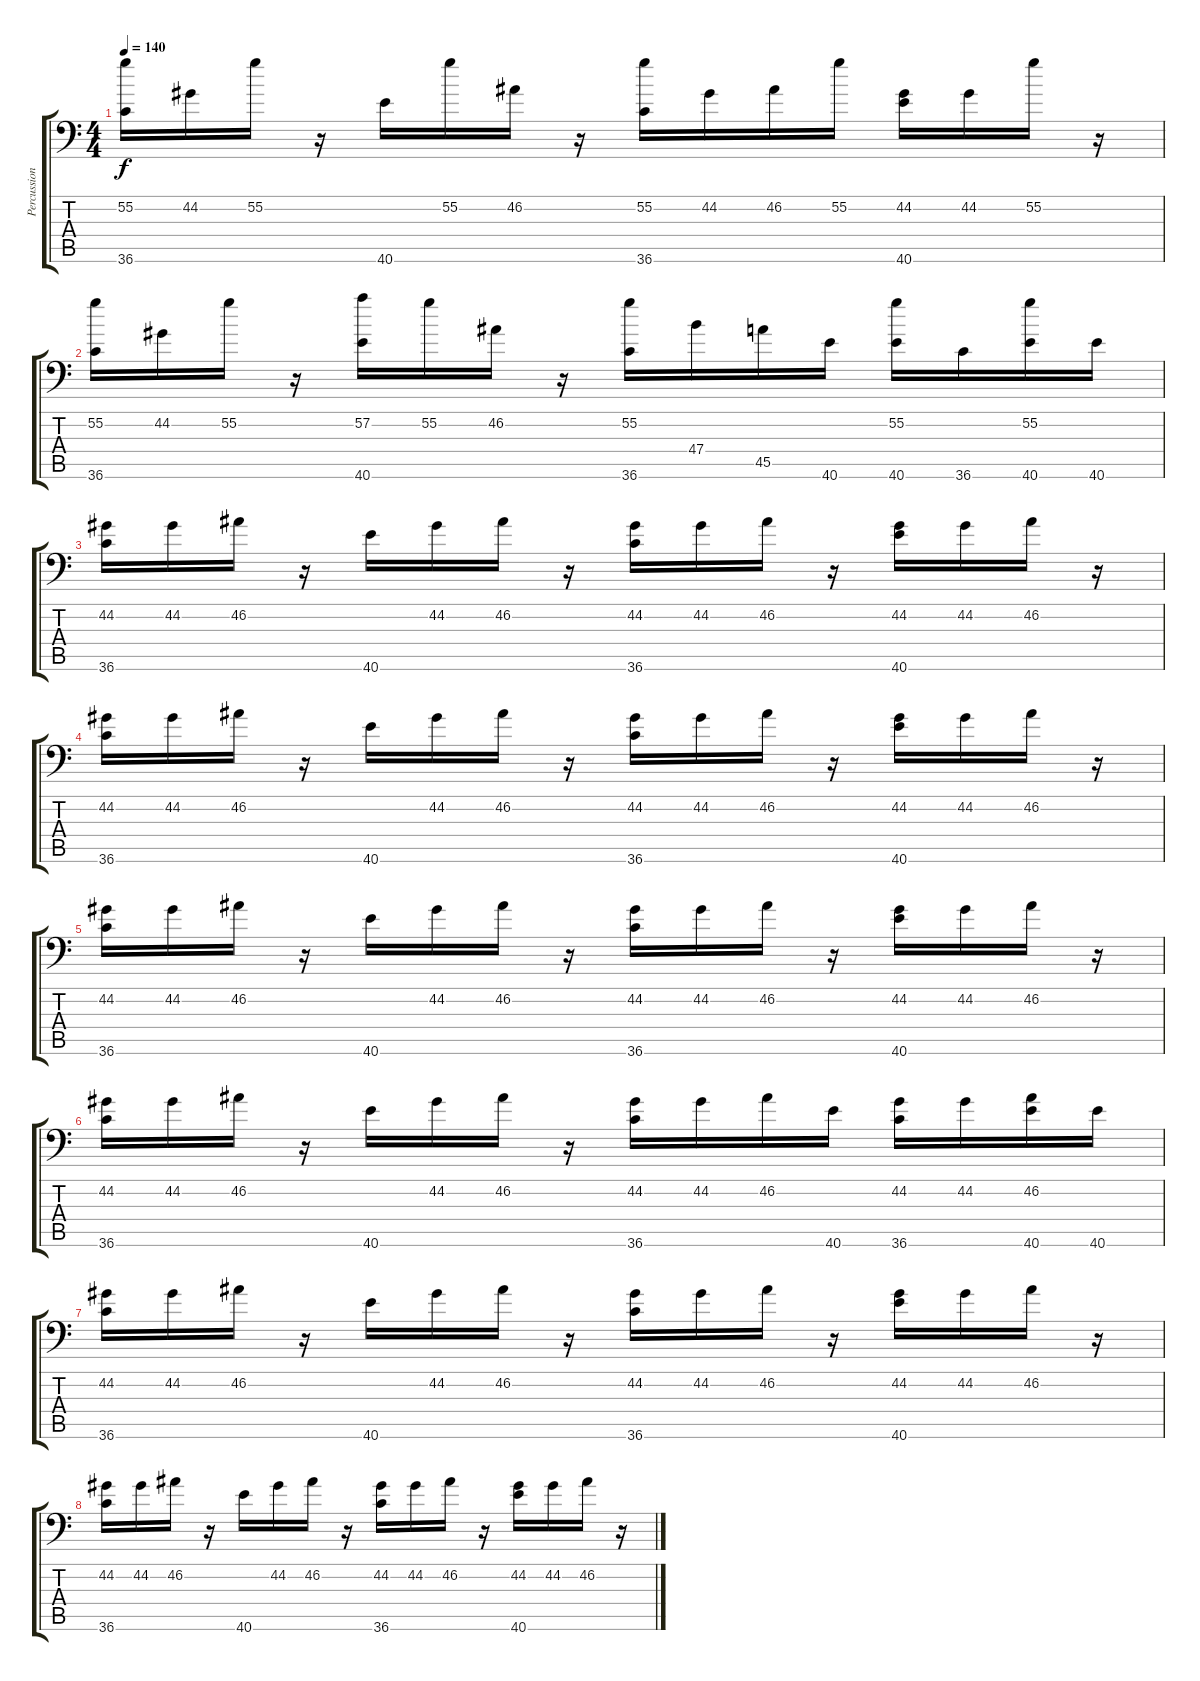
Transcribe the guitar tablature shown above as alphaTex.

\track ("Percussion" "Percussion") {instrument acousticgrandpiano}
\staff {score tabs}
\tuning (C-1 C-1 C-1 C-1 C-1 C-1) {hide}
\ts (4 4)
\tempo 140
\clef f4
\ks c
(55.2 36.6).16{dy f} 44.2.16 55.2.16 r.16 40.6.16 55.2.16 46.2.16 r.16 (55.2 36.6).16 44.2.16 46.2.16 55.2.16 (44.2 40.6).16 44.2.16 55.2.16 r.16 |
(55.2 36.6).16 44.2.16 55.2.16 r.16 (57.2 40.6).16 55.2.16 46.2.16 r.16 (55.2 36.6).16 47.4.16 45.5.16 40.6.16 (55.2 40.6).16 36.6.16 (55.2 40.6).16 40.6.16 |
(44.2 36.6).16 44.2.16 46.2.16 r.16 40.6.16 44.2.16 46.2.16 r.16 (44.2 36.6).16 44.2.16 46.2.16 r.16 (44.2 40.6).16 44.2.16 46.2.16 r.16 |
(44.2 36.6).16 44.2.16 46.2.16 r.16 40.6.16 44.2.16 46.2.16 r.16 (44.2 36.6).16 44.2.16 46.2.16 r.16 (44.2 40.6).16 44.2.16 46.2.16 r.16 |
(44.2 36.6).16 44.2.16 46.2.16 r.16 40.6.16 44.2.16 46.2.16 r.16 (44.2 36.6).16 44.2.16 46.2.16 r.16 (44.2 40.6).16 44.2.16 46.2.16 r.16 |
(44.2 36.6).16 44.2.16 46.2.16 r.16 40.6.16 44.2.16 46.2.16 r.16 (44.2 36.6).16 44.2.16 46.2.16 40.6.16 (44.2 36.6).16 44.2.16 (46.2 40.6).16 40.6.16 |
(44.2 36.6).16 44.2.16 46.2.16 r.16 40.6.16 44.2.16 46.2.16 r.16 (44.2 36.6).16 44.2.16 46.2.16 r.16 (44.2 40.6).16 44.2.16 46.2.16 r.16 |
(44.2 36.6).16 44.2.16 46.2.16 r.16 40.6.16 44.2.16 46.2.16 r.16 (44.2 36.6).16 44.2.16 46.2.16 r.16 (44.2 40.6).16 44.2.16 46.2.16 r.16
